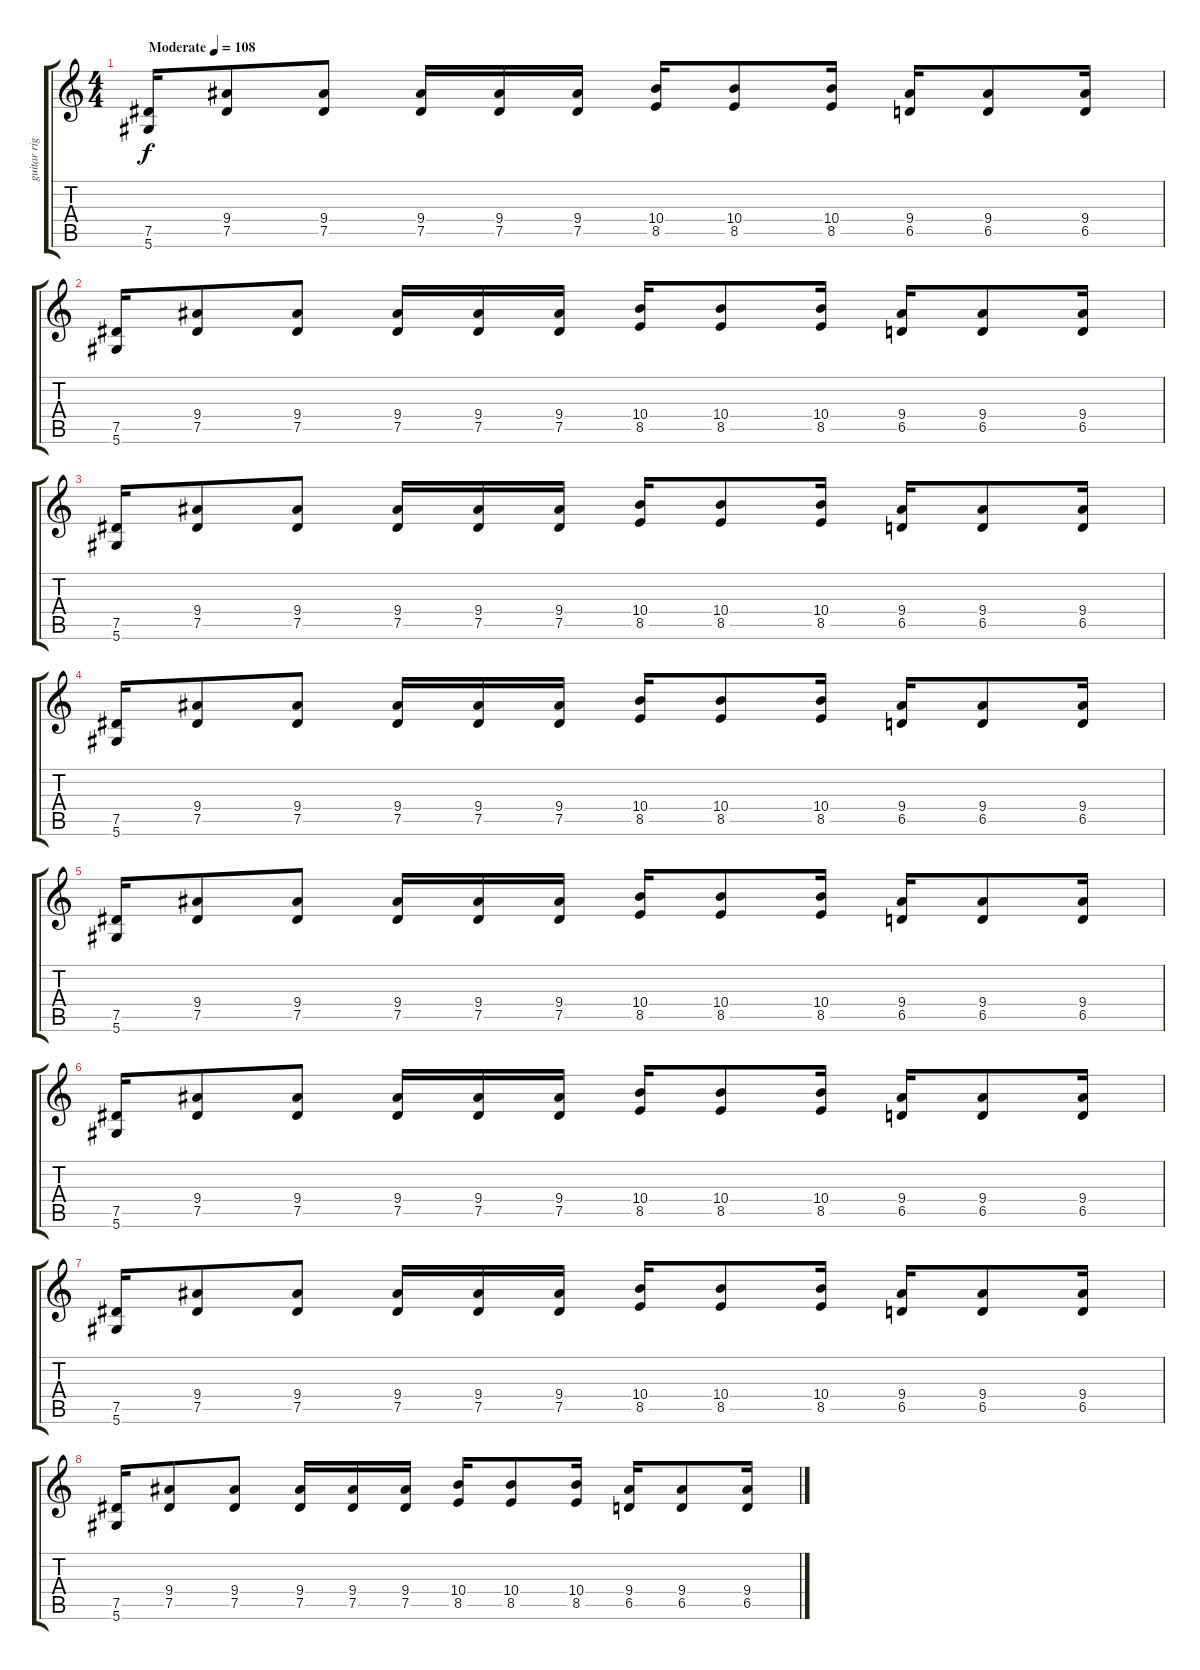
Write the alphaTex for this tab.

\track ("guitar right" "guitar rig") {instrument distortionguitar}
\staff {score tabs}
\tuning (Eb4 Bb3 Gb3 Db3 Ab2 Eb2) {hide}
\ts (4 4)
\tempo (108 "Moderate")
\clef g2
\ks c
(7.5 5.6).16{dy f instrument distortionguitar} (9.4 7.5).8 (9.4 7.5).8 (9.4 7.5).16 (9.4 7.5).16 (9.4 7.5).16 (10.4 8.5).16 (10.4 8.5).8 (10.4 8.5).16 (9.4 6.5).16 (9.4 6.5).8 (9.4 6.5).16 |
(7.5 5.6).16 (9.4 7.5).8 (9.4 7.5).8 (9.4 7.5).16 (9.4 7.5).16 (9.4 7.5).16 (10.4 8.5).16 (10.4 8.5).8 (10.4 8.5).16 (9.4 6.5).16 (9.4 6.5).8 (9.4 6.5).16 |
(7.5 5.6).16 (9.4 7.5).8 (9.4 7.5).8 (9.4 7.5).16 (9.4 7.5).16 (9.4 7.5).16 (10.4 8.5).16 (10.4 8.5).8 (10.4 8.5).16 (9.4 6.5).16 (9.4 6.5).8 (9.4 6.5).16 |
(7.5 5.6).16 (9.4 7.5).8 (9.4 7.5).8 (9.4 7.5).16 (9.4 7.5).16 (9.4 7.5).16 (10.4 8.5).16 (10.4 8.5).8 (10.4 8.5).16 (9.4 6.5).16 (9.4 6.5).8 (9.4 6.5).16 |
(7.5 5.6).16 (9.4 7.5).8 (9.4 7.5).8 (9.4 7.5).16 (9.4 7.5).16 (9.4 7.5).16 (10.4 8.5).16 (10.4 8.5).8 (10.4 8.5).16 (9.4 6.5).16 (9.4 6.5).8 (9.4 6.5).16 |
(7.5 5.6).16 (9.4 7.5).8 (9.4 7.5).8 (9.4 7.5).16 (9.4 7.5).16 (9.4 7.5).16 (10.4 8.5).16 (10.4 8.5).8 (10.4 8.5).16 (9.4 6.5).16 (9.4 6.5).8 (9.4 6.5).16 |
(7.5 5.6).16 (9.4 7.5).8 (9.4 7.5).8 (9.4 7.5).16 (9.4 7.5).16 (9.4 7.5).16 (10.4 8.5).16 (10.4 8.5).8 (10.4 8.5).16 (9.4 6.5).16 (9.4 6.5).8 (9.4 6.5).16 |
(7.5 5.6).16 (9.4 7.5).8 (9.4 7.5).8 (9.4 7.5).16 (9.4 7.5).16 (9.4 7.5).16 (10.4 8.5).16 (10.4 8.5).8 (10.4 8.5).16 (9.4 6.5).16 (9.4 6.5).8 (9.4 6.5).16
